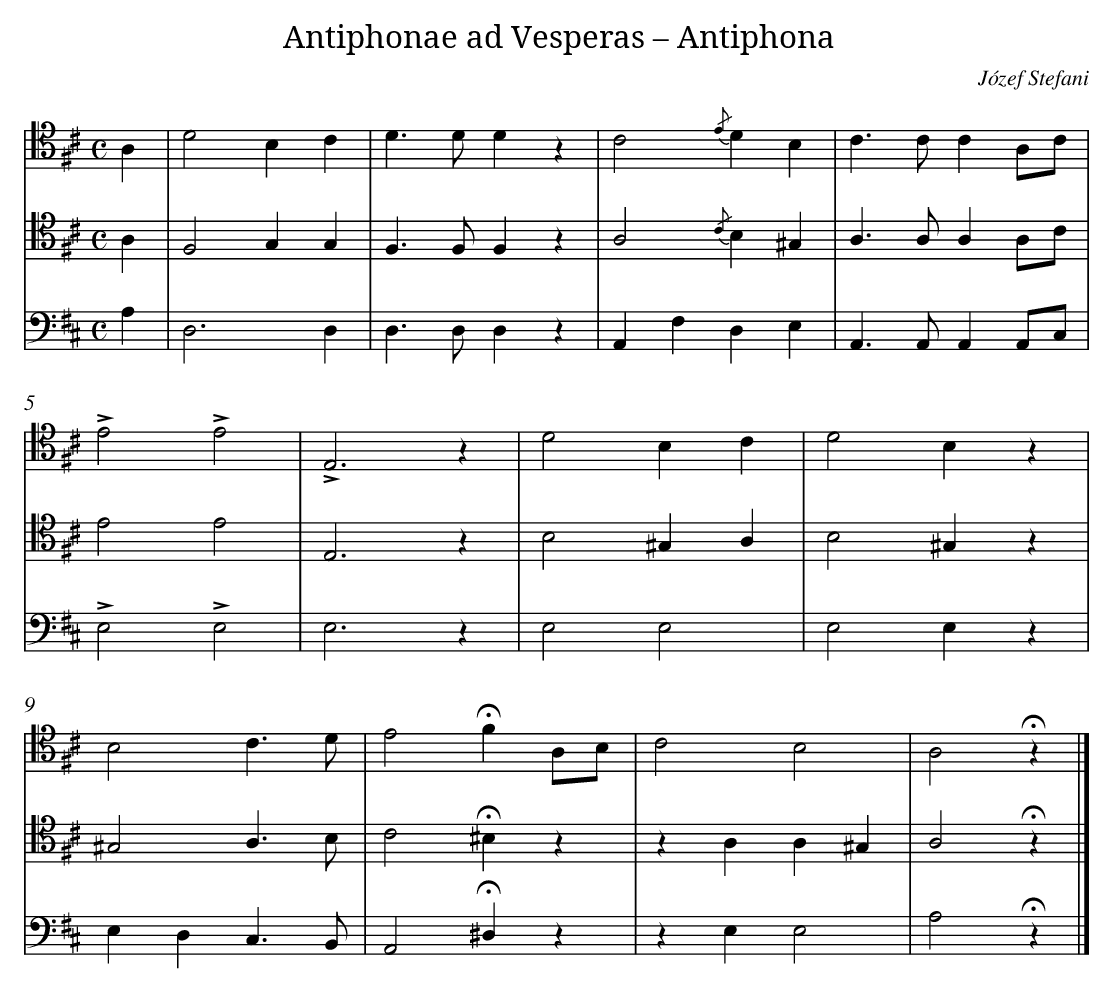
X:1
T: Antiphonae ad Vesperas – Antiphona
C: Józef Stefani
L: 1/4
M: C
V: 1 clef=tenor
V: 2 clef=tenor
V: 3 clef=bass
K: D
[V:1] A, [I:setbarnb 1]|
[V:2] A, |
[V:3] A, |
[V:1] D2B,C |
[V:2] F,2G,G, |
[V:3] D,3D, |
[V:1] D>DDz |
[V:2] F,>F,F,z |
[V:3] D,>D,D,z |
[V:1] C2{/E}DB, |
[V:2] A,2{/C}B,^G, |
[V:3] A,,F,D,E, |
[V:1] C>CCA,/C/ |
[V:2] A,>A,A,A,/C/ |
[V:3] A,,>A,,A,,A,,/C,/ |
[V:1] !accent!E2!accent!E2 |
[V:2] E2E2 |
[V:3] !accent!E,2!accent!E,2 |
[V:1] !accent!E,3z |
[V:2] E,3z |
[V:3] E,3z |
[V:1] D2B,C |
[V:2] B,2^G,A, |
[V:3] E,2E,2 |
[V:1] D2B,z |
[V:2] B,2^G,z |
[V:3] E,2E,z |
[V:1] B,2C3/D/ |
[V:2] ^G,2A,3/B,/ |
[V:3] E,D,C,3/B,,/ |
[V:1] E2!fermata!FA,/B,/ |
[V:2] C2!fermata!^B,z |
[V:3] A,,2!fermata!^D,z |
[V:1] C2B,2 |
[V:2] zA,A,^G, |
[V:3] zE,E,2 |
[V:1] A,2!fermata!z |]
[V:2] A,2!fermata!z |]
[V:3] A,2!fermata!z |]
